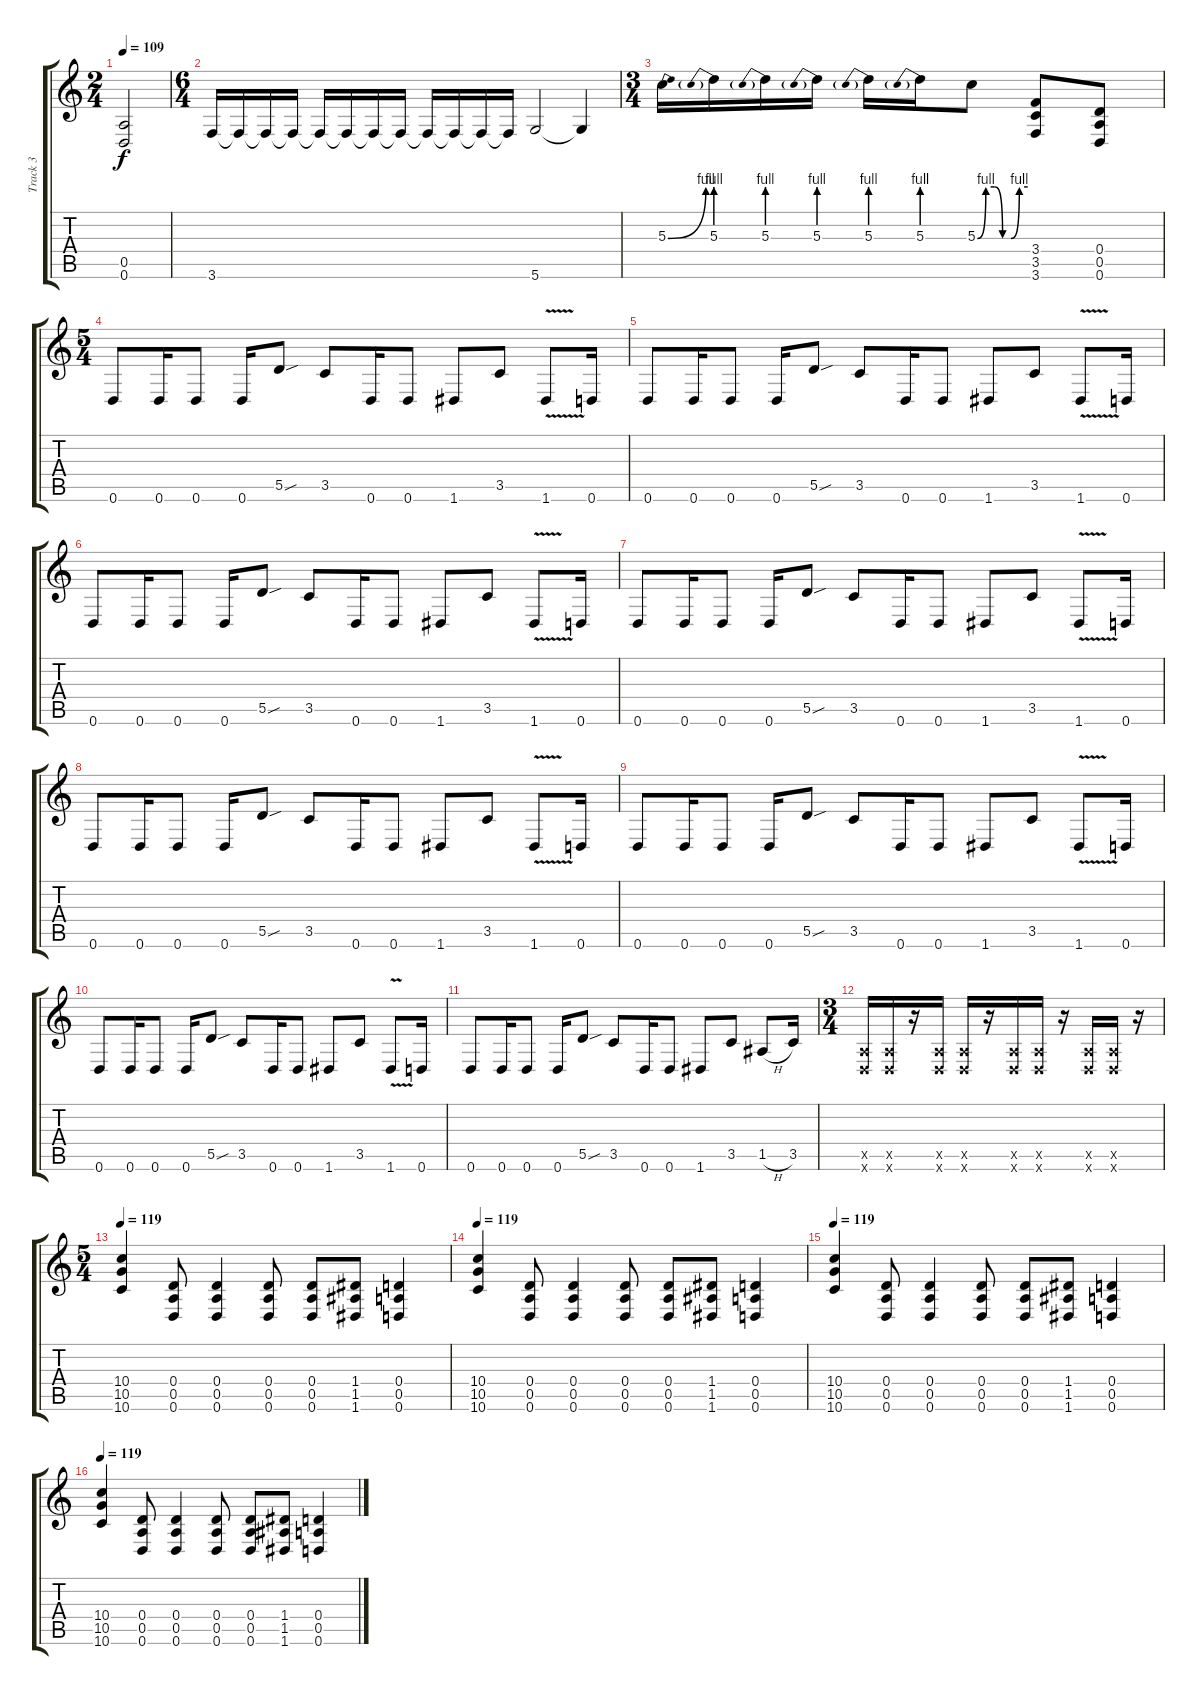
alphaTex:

\track ("Track 3" "Track 3") {instrument distortionguitar}
\staff {score tabs}
\tuning (E4 B3 G3 D3 A2 D2) {hide}
\ts (2 4)
\tempo 109
\clef g2
\ks c
(0.5{t} 0.6{t}).2{dy f} |
\ts (6 4)
3.6.16 3.6{t}.16 3.6{t}.16 3.6{t}.16 3.6{t}.16 3.6{t}.16 3.6{t}.16 3.6{t}.16 3.6{t}.16 3.6{t}.16 3.6{t}.16 3.6{t}.16 5.6.2 5.6{t}.4 |
\ts (3 4)
5.3{be (bend 0 0 60 4)}.16 5.3{be (prebend 0 4 60 4)}.16 5.3{be (prebend 0 4 60 4)}.16 5.3{be (prebend 0 4 60 4)}.16 5.3{be (prebend 0 4 60 4)}.16 5.3{be (prebend 0 4 60 4)}.16 5.3{be (custom 0 0 10 4 20 4 30 0 40 0 50 4 60 4)}.8 (3.4 3.5 3.6).8 (0.4 0.5 0.6).8 |
\ts (5 4)
0.6.8 0.6.16 0.6.8 0.6.16 5.5{sou}.8 3.5.8 0.6.16 0.6.8 1.6.8 3.5.8 1.6{v}.8 0.6.16 |
0.6.8 0.6.16 0.6.8 0.6.16 5.5{sou}.8 3.5.8 0.6.16 0.6.8 1.6.8 3.5.8 1.6{v}.8 0.6.16 |
0.6.8 0.6.16 0.6.8 0.6.16 5.5{sou}.8 3.5.8 0.6.16 0.6.8 1.6.8 3.5.8 1.6{v}.8 0.6.16 |
0.6.8 0.6.16 0.6.8 0.6.16 5.5{sou}.8 3.5.8 0.6.16 0.6.8 1.6.8 3.5.8 1.6{v}.8 0.6.16 |
0.6.8 0.6.16 0.6.8 0.6.16 5.5{sou}.8 3.5.8 0.6.16 0.6.8 1.6.8 3.5.8 1.6{v}.8 0.6.16 |
0.6.8 0.6.16 0.6.8 0.6.16 5.5{sou}.8 3.5.8 0.6.16 0.6.8 1.6.8 3.5.8 1.6{v}.8 0.6.16 |
0.6.8 0.6.16 0.6.8 0.6.16 5.5{sou}.8 3.5.8 0.6.16 0.6.8 1.6.8 3.5.8 1.6{v}.8 0.6.16 |
0.6.8 0.6.16 0.6.8 0.6.16 5.5{sou}.8 3.5.8 0.6.16 0.6.8 1.6.8 3.5.8 1.5{h}.8 3.5.16 |
\ts (3 4)
(0.5{x} 0.6{x}).16 (0.5{x} 0.6{x}).16 r.16 (0.5{x} 0.6{x}).16 (0.5{x} 0.6{x}).16 r.16 (0.5{x} 0.6{x}).16 (0.5{x} 0.6{x}).16 r.16 (0.5{x} 0.6{x}).16 (0.5{x} 0.6{x}).16 r.16 |
\ts (5 4)
\tempo 119
(10.4 10.5 10.6).4 (0.4 0.5 0.6).8 (0.4 0.5 0.6).4 (0.4 0.5 0.6).8 (0.4 0.5 0.6).8 (1.4 1.5 1.6).8 (0.4 0.5 0.6).4 |
\tempo 119
(10.4 10.5 10.6).4 (0.4 0.5 0.6).8 (0.4 0.5 0.6).4 (0.4 0.5 0.6).8 (0.4 0.5 0.6).8 (1.4 1.5 1.6).8 (0.4 0.5 0.6).4 |
\tempo 119
(10.4 10.5 10.6).4 (0.4 0.5 0.6).8 (0.4 0.5 0.6).4 (0.4 0.5 0.6).8 (0.4 0.5 0.6).8 (1.4 1.5 1.6).8 (0.4 0.5 0.6).4 |
\tempo 119
(10.4 10.5 10.6).4 (0.4 0.5 0.6).8 (0.4 0.5 0.6).4 (0.4 0.5 0.6).8 (0.4 0.5 0.6).8 (1.4 1.5 1.6).8 (0.4 0.5 0.6).4
